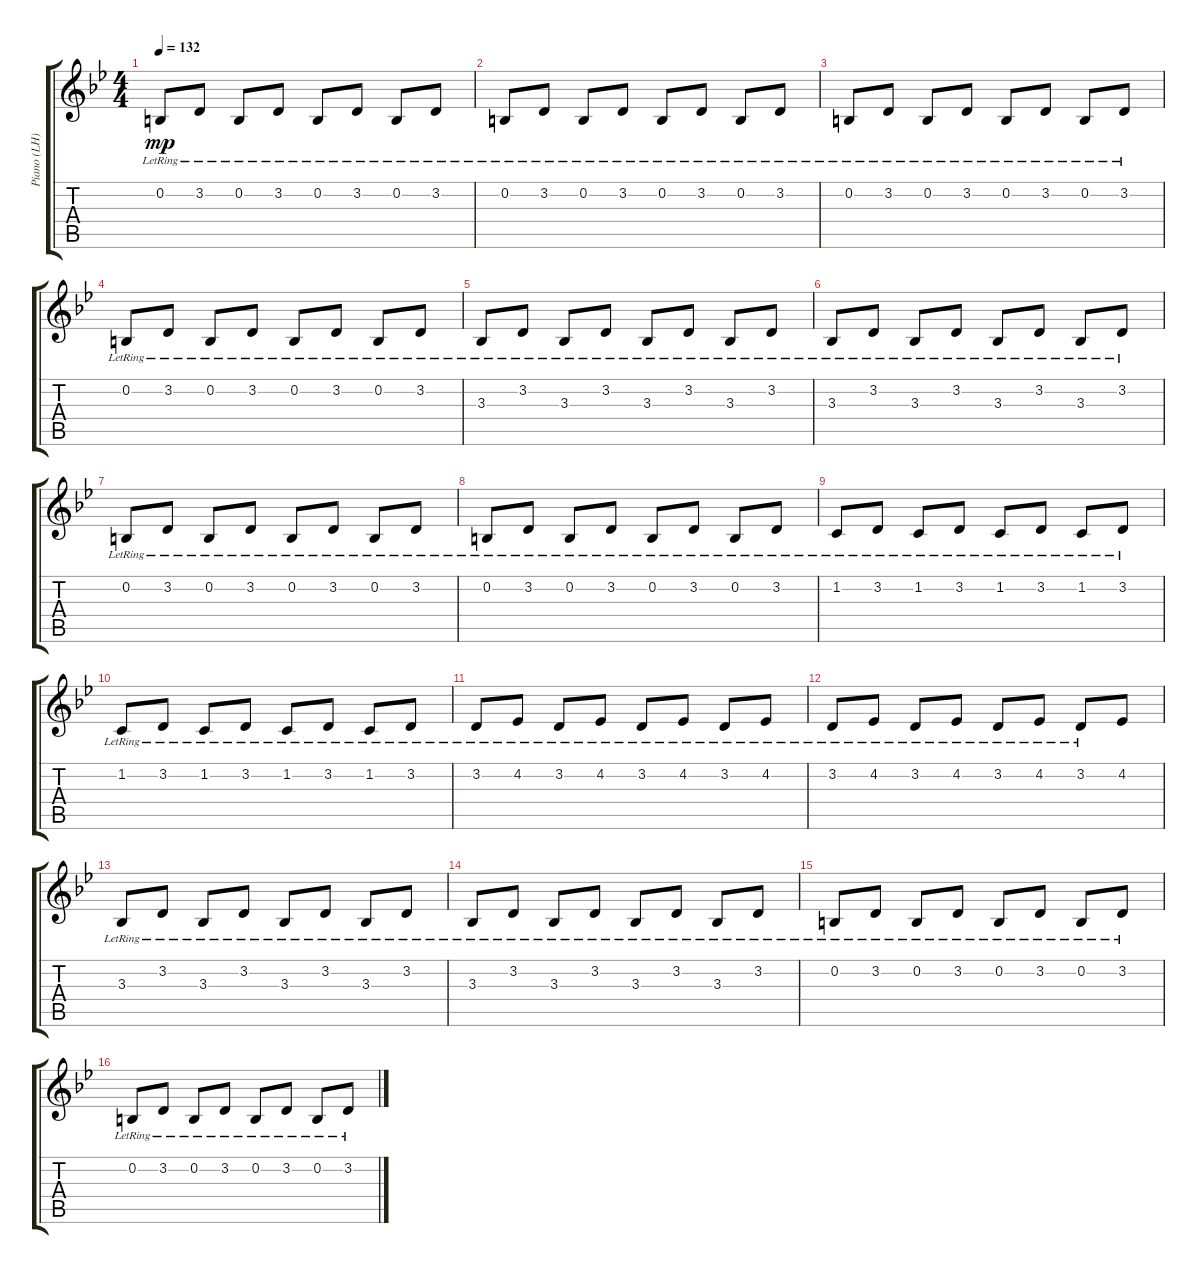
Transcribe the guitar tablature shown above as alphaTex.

\track ("Piano (LH)" "Piano (LH)") {instrument brightacousticpiano}
\staff {score tabs}
\tuning (E4 B3 G3 D3 A2 E2) {hide}
\ts (4 4)
\tempo 132
\clef g2
\ks bb
0.2{lr}.8{dy mp} 3.2{lr}.8 0.2{lr}.8 3.2{lr}.8 0.2{lr}.8 3.2{lr}.8 0.2{lr}.8 3.2{lr}.8 |
0.2{lr}.8 3.2{lr}.8 0.2{lr}.8 3.2{lr}.8 0.2{lr}.8 3.2{lr}.8 0.2{lr}.8 3.2{lr}.8 |
0.2{lr}.8 3.2{lr}.8 0.2{lr}.8 3.2{lr}.8 0.2{lr}.8 3.2{lr}.8 0.2{lr}.8 3.2{lr}.8 |
0.2{lr}.8 3.2{lr}.8 0.2{lr}.8 3.2{lr}.8 0.2{lr}.8 3.2{lr}.8 0.2{lr}.8 3.2{lr}.8 |
3.3{lr}.8 3.2{lr}.8 3.3{lr}.8 3.2{lr}.8 3.3{lr}.8 3.2{lr}.8 3.3{lr}.8 3.2{lr}.8 |
3.3{lr}.8 3.2{lr}.8 3.3{lr}.8 3.2{lr}.8 3.3{lr}.8 3.2{lr}.8 3.3{lr}.8 3.2{lr}.8 |
0.2{lr}.8 3.2{lr}.8 0.2{lr}.8 3.2{lr}.8 0.2{lr}.8 3.2{lr}.8 0.2{lr}.8 3.2{lr}.8 |
0.2{lr}.8 3.2{lr}.8 0.2{lr}.8 3.2{lr}.8 0.2{lr}.8 3.2{lr}.8 0.2{lr}.8 3.2{lr}.8 |
1.2{lr}.8 3.2{lr}.8 1.2{lr}.8 3.2{lr}.8 1.2{lr}.8 3.2{lr}.8 1.2{lr}.8 3.2{lr}.8 |
1.2{lr}.8 3.2{lr}.8 1.2{lr}.8 3.2{lr}.8 1.2{lr}.8 3.2{lr}.8 1.2{lr}.8 3.2{lr}.8 |
3.2{lr}.8 4.2{lr}.8 3.2{lr}.8 4.2{lr}.8 3.2{lr}.8 4.2{lr}.8 3.2{lr}.8 4.2{lr}.8 |
3.2{lr}.8 4.2{lr}.8 3.2{lr}.8 4.2{lr}.8 3.2{lr}.8 4.2{lr}.8 3.2{lr}.8 4.2.8 |
3.3{lr}.8 3.2{lr}.8 3.3{lr}.8 3.2{lr}.8 3.3{lr}.8 3.2{lr}.8 3.3{lr}.8 3.2{lr}.8 |
3.3{lr}.8 3.2{lr}.8 3.3{lr}.8 3.2{lr}.8 3.3{lr}.8 3.2{lr}.8 3.3{lr}.8 3.2{lr}.8 |
0.2{lr}.8 3.2{lr}.8 0.2{lr}.8 3.2{lr}.8 0.2{lr}.8 3.2{lr}.8 0.2{lr}.8 3.2{lr}.8 |
0.2{lr}.8 3.2{lr}.8 0.2{lr}.8 3.2{lr}.8 0.2{lr}.8 3.2{lr}.8 0.2{lr}.8 3.2{lr}.8
